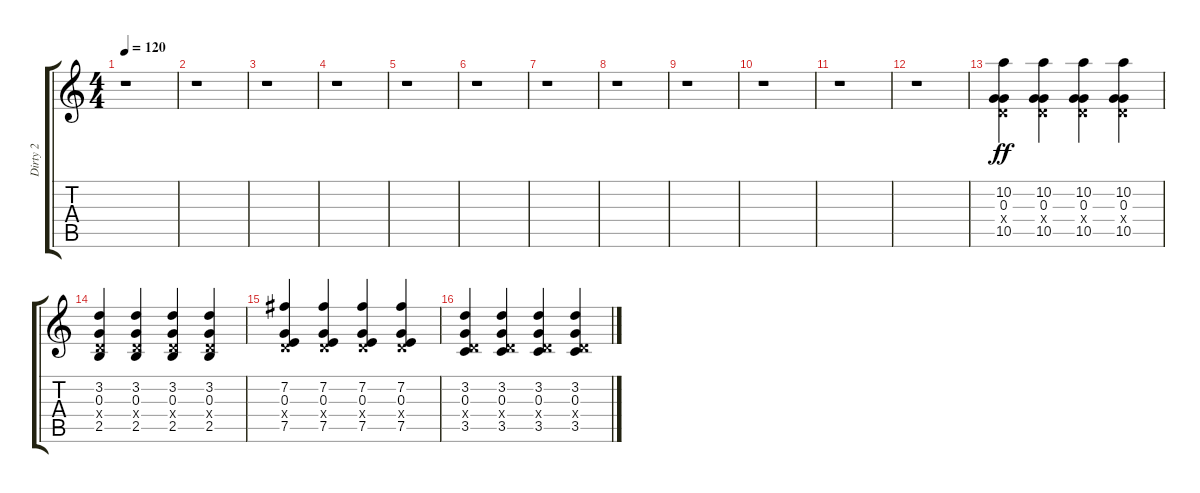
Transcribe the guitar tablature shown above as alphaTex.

\track ("Dirty 2" "Dirty 2") {instrument overdrivenguitar}
\staff {score tabs}
\tuning (E4 B3 G3 D3 A2 D2) {hide}
\ts (4 4)
\tempo 120
\clef g2
\ks c
r.1{dy ff} |
r.1 |
r.1 |
r.1 |
r.1 |
r.1 |
r.1 |
r.1 |
r.1 |
r.1 |
r.1 |
r.1 |
(10.2 0.3 0.4{x} 10.5).4 (10.2 0.3 0.4{x} 10.5).4 (10.2 0.3 0.4{x} 10.5).4 (10.2 0.3 0.4{x} 10.5).4 |
(3.2 0.3 0.4{x} 2.5).4 (3.2 0.3 0.4{x} 2.5).4 (3.2 0.3 0.4{x} 2.5).4 (3.2 0.3 0.4{x} 2.5).4 |
(7.2 0.3 0.4{x} 7.5).4 (7.2 0.3 0.4{x} 7.5).4 (7.2 0.3 0.4{x} 7.5).4 (7.2 0.3 0.4{x} 7.5).4 |
(3.2 0.3 0.4{x} 3.5).4 (3.2 0.3 0.4{x} 3.5).4 (3.2 0.3 0.4{x} 3.5).4 (3.2 0.3 0.4{x} 3.5).4
